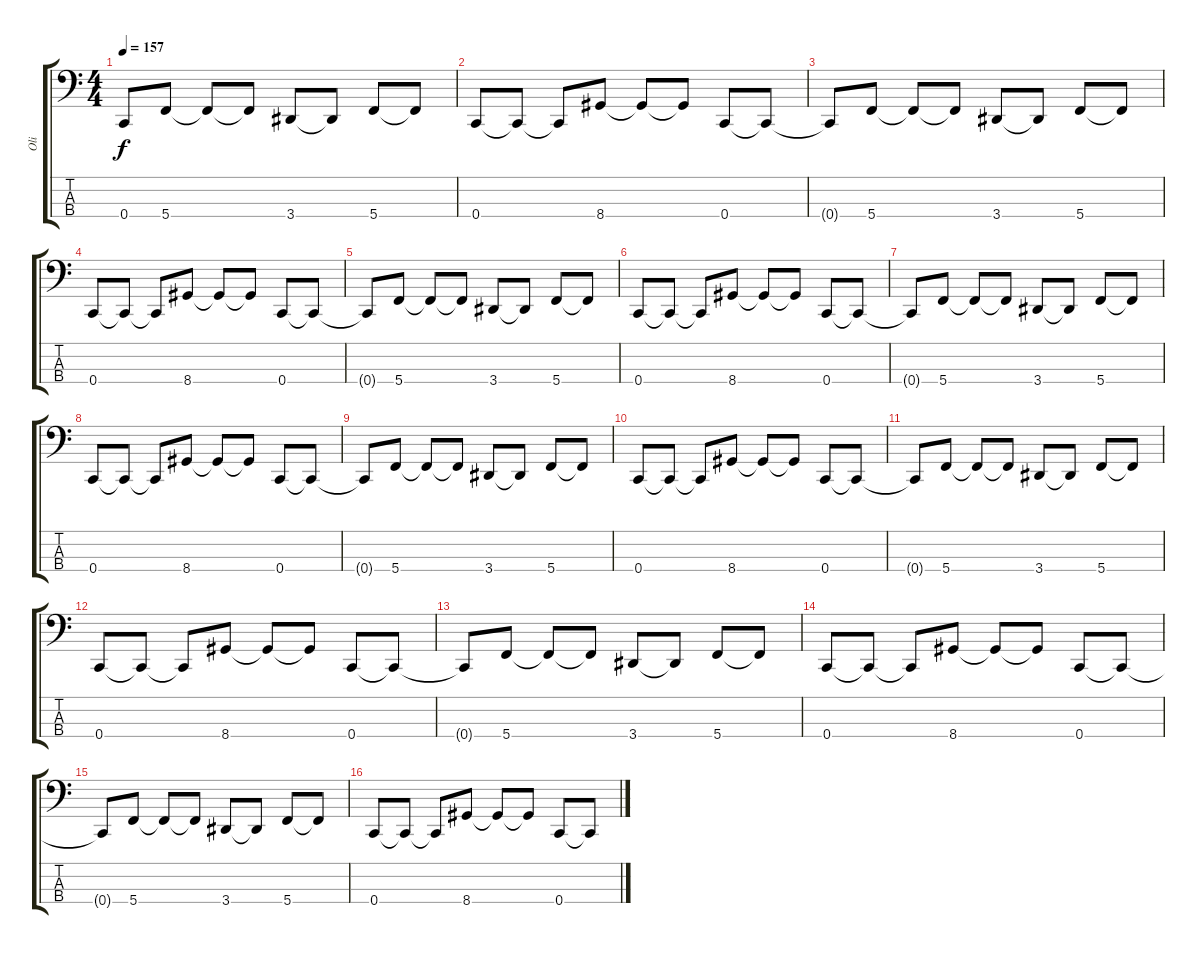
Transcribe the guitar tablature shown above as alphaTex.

\track ("Oli" "Oli") {instrument electricbassfinger}
\staff {score tabs}
\tuning (F2 C2 G1 C1) {hide}
\ts (4 4)
\tempo 157
\clef f4
\ks c
0.4{t}.8{dy f} 5.4.8 5.4{t}.8 5.4{t}.8 3.4.8 3.4{t}.8 5.4.8 5.4{t}.8 |
0.4.8 0.4{t}.8 0.4{t}.8 8.4.8 8.4{t}.8 8.4{t}.8 0.4.8 0.4{t}.8 |
0.4{t}.8 5.4.8 5.4{t}.8 5.4{t}.8 3.4.8 3.4{t}.8 5.4.8 5.4{t}.8 |
0.4.8 0.4{t}.8 0.4{t}.8 8.4.8 8.4{t}.8 8.4{t}.8 0.4.8 0.4{t}.8 |
0.4{t}.8 5.4.8 5.4{t}.8 5.4{t}.8 3.4.8 3.4{t}.8 5.4.8 5.4{t}.8 |
0.4.8 0.4{t}.8 0.4{t}.8 8.4.8 8.4{t}.8 8.4{t}.8 0.4.8 0.4{t}.8 |
0.4{t}.8 5.4.8 5.4{t}.8 5.4{t}.8 3.4.8 3.4{t}.8 5.4.8 5.4{t}.8 |
0.4.8 0.4{t}.8 0.4{t}.8 8.4.8 8.4{t}.8 8.4{t}.8 0.4.8 0.4{t}.8 |
0.4{t}.8 5.4.8 5.4{t}.8 5.4{t}.8 3.4.8 3.4{t}.8 5.4.8 5.4{t}.8 |
0.4.8{lyrics (0 "") lyrics (1 "") lyrics (2 "") lyrics (3 "") lyrics (4 "")} 0.4{t}.8 0.4{t}.8 8.4.8 8.4{t}.8 8.4{t}.8 0.4.8 0.4{t}.8 |
0.4{t}.8 5.4.8 5.4{t}.8 5.4{t}.8 3.4.8 3.4{t}.8 5.4.8 5.4{t}.8 |
0.4.8 0.4{t}.8 0.4{t}.8 8.4.8 8.4{t}.8 8.4{t}.8 0.4.8 0.4{t}.8 |
0.4{t}.8 5.4.8 5.4{t}.8 5.4{t}.8 3.4.8 3.4{t}.8 5.4.8 5.4{t}.8 |
0.4.8 0.4{t}.8 0.4{t}.8 8.4.8 8.4{t}.8 8.4{t}.8 0.4.8 0.4{t}.8 |
0.4{t}.8 5.4.8 5.4{t}.8 5.4{t}.8 3.4.8 3.4{t}.8 5.4.8 5.4{t}.8 |
0.4.8 0.4{t}.8 0.4{t}.8 8.4.8 8.4{t}.8 8.4{t}.8 0.4.8 0.4{t}.8
